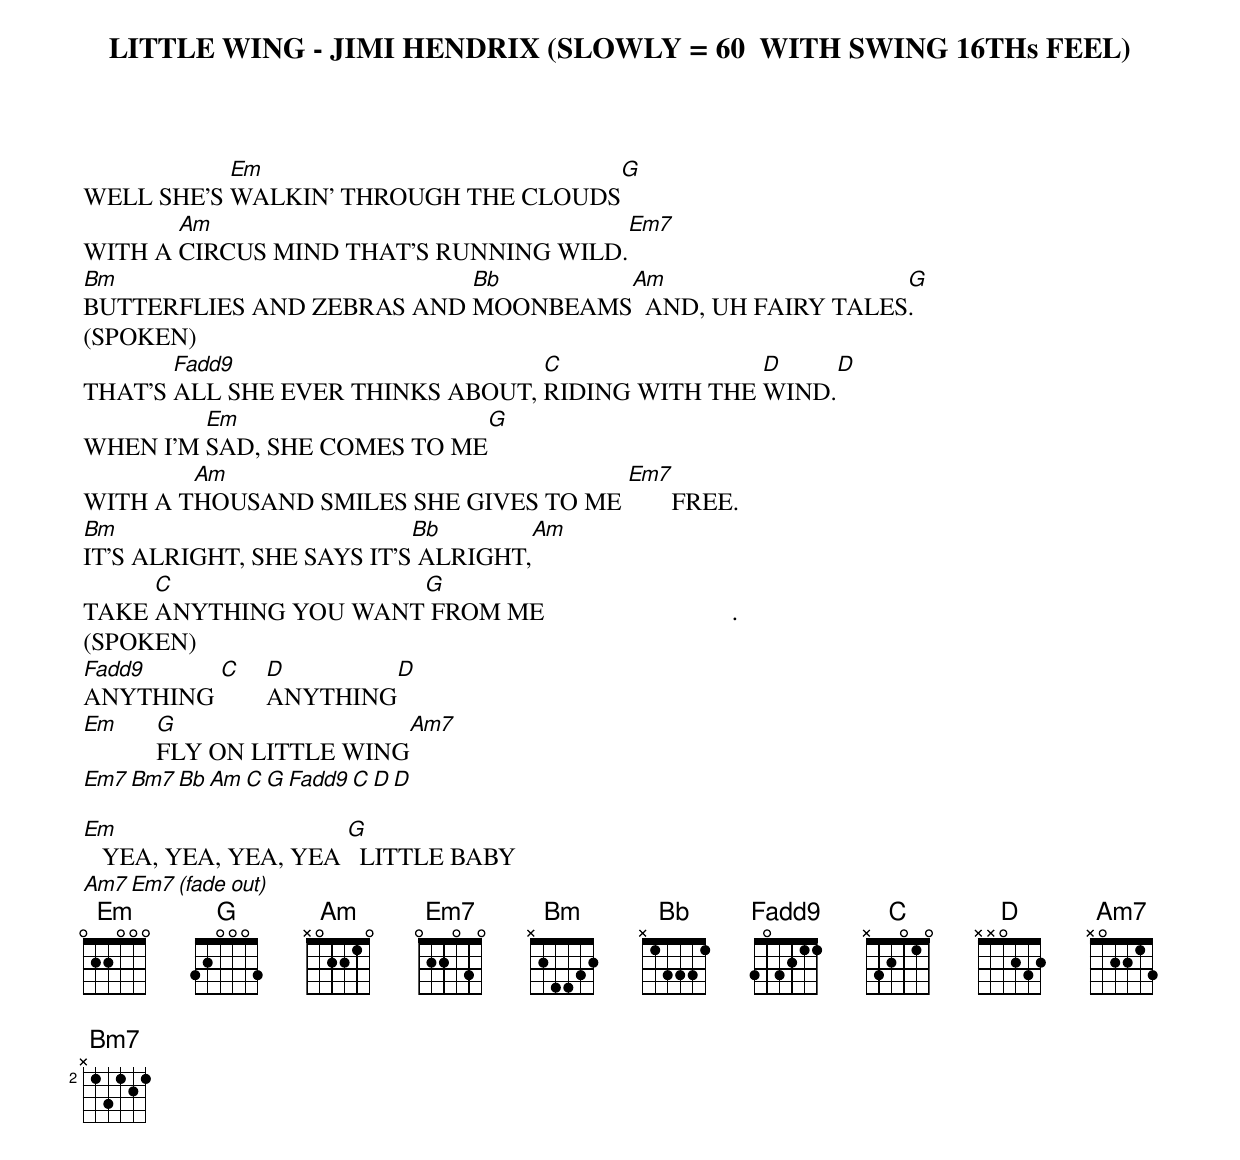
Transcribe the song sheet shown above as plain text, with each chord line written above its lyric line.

LITTLE WING - JIMI HENDRIX (SLOWLY = 60  WITH SWING 16THs FEEL)

           Em                         G
WELL SHE'S WALKIN' THROUGH THE CLOUDS
       Am                              Em7
WITH A CIRCUS MIND THAT'S RUNNING WILD.
Bm                         Bb       Am                   G
BUTTERFLIES AND ZEBRAS AND MOONBEAMS  AND, UH FAIRY TALES.
(SPOKEN)
       Fadd9                      C               D       D
THAT'S ALL SHE EVER THINKS ABOUT, RIDING WITH THE WIND.
         Em                  G
WHEN I'M SAD, SHE COMES TO ME
        Am                             Em7
WITH A THOUSAND SMILES SHE GIVES TO ME        FREE.
Bm                         Bb       Am
IT'S ALRIGHT, SHE SAYS IT'S ALRIGHT,
     C                G
TAKE ANYTHING YOU WANT FROM ME                              .
(SPOKEN)
Fadd9    C   D        D
ANYTHING     ANYTHING
Em    G                  Am7
      FLY ON LITTLE WING
Em7   Bm7   Bb   Am   C    G   Fadd9   C   D   D

Em                    G
   YEA, YEA, YEA, YEA   LITTLE BABY
Am7   Em7   (fade out)
